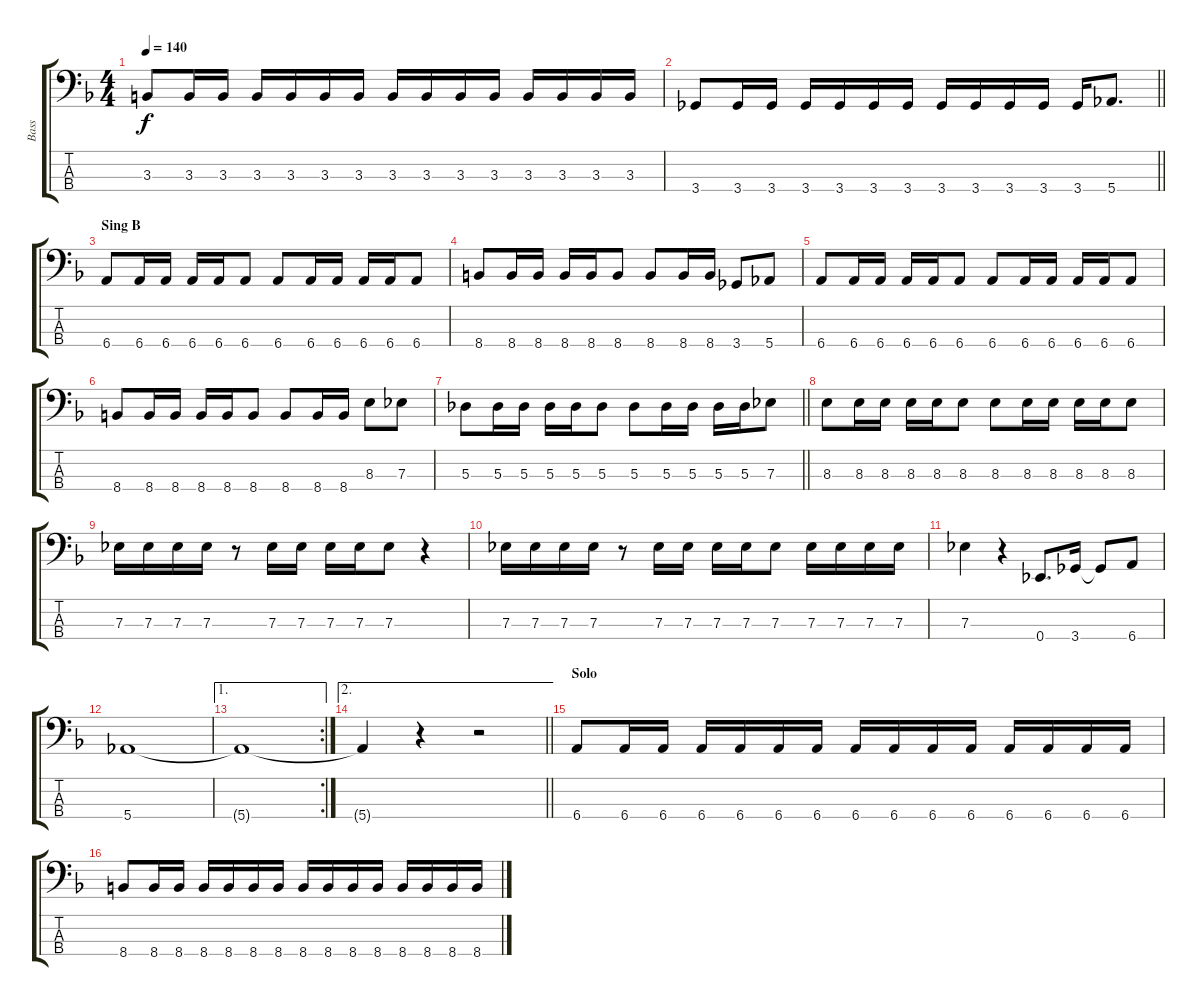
\track ("Bass" "Bass") {instrument electricbasspick}
\staff {score tabs}
\tuning (Gb2 Db2 Ab1 Eb1) {hide}
\ts (4 4)
\tempo 140
\clef f4
\ks dminor
3.3.8{dy f} 3.3.16 3.3.16 3.3.16 3.3.16 3.3.16 3.3.16 3.3.16 3.3.16 3.3.16 3.3.16 3.3.16 3.3.16 3.3.16 3.3.16 |
\barLineRight lightlight
3.4.8 3.4.16 3.4.16 3.4.16 3.4.16 3.4.16 3.4.16 3.4.16 3.4.16 3.4.16 3.4.16 3.4.16 5.4.8{d} |
\section ("" "Sing B")
6.4.8 6.4.16 6.4.16 6.4.16 6.4.16 6.4.8 6.4.8 6.4.16 6.4.16 6.4.16 6.4.16 6.4.8 |
8.4.8 8.4.16 8.4.16 8.4.16 8.4.16 8.4.8 8.4.8 8.4.16 8.4.16 3.4.8 5.4.8 |
6.4.8 6.4.16 6.4.16 6.4.16 6.4.16 6.4.8 6.4.8 6.4.16 6.4.16 6.4.16 6.4.16 6.4.8 |
8.4.8 8.4.16 8.4.16 8.4.16 8.4.16 8.4.8 8.4.8 8.4.16 8.4.16 8.3.8 7.3.8 |
\barLineRight lightlight
5.3.8 5.3.16 5.3.16 5.3.16 5.3.16 5.3.8 5.3.8 5.3.16 5.3.16 5.3.16 5.3.16 7.3.8 |
8.3.8 8.3.16 8.3.16 8.3.16 8.3.16 8.3.8 8.3.8 8.3.16 8.3.16 8.3.16 8.3.16 8.3.8 |
7.3.16 7.3.16 7.3.16 7.3.16 r.8 7.3.16 7.3.16 7.3.16 7.3.16 7.3.8 r.4 |
7.3.16 7.3.16 7.3.16 7.3.16 r.8 7.3.16 7.3.16 7.3.16 7.3.16 7.3.8 7.3.16 7.3.16 7.3.16 7.3.16 |
7.3.4 r.4 0.4.8{d} 3.4.16 3.4{t}.8 6.4.8 |
5.4.1 |
\ae 1
\rc 2
5.4{t}.1 |
\ae 2
\barLineRight lightlight
5.4{t}.4 r.4 r.2 |
\section ("" "Solo")
6.4.8 6.4.16 6.4.16 6.4.16 6.4.16 6.4.16 6.4.16 6.4.16 6.4.16 6.4.16 6.4.16 6.4.16 6.4.16 6.4.16 6.4.16 |
8.4.8 8.4.16 8.4.16 8.4.16 8.4.16 8.4.16 8.4.16 8.4.16 8.4.16 8.4.16 8.4.16 8.4.16 8.4.16 8.4.16 8.4.16
